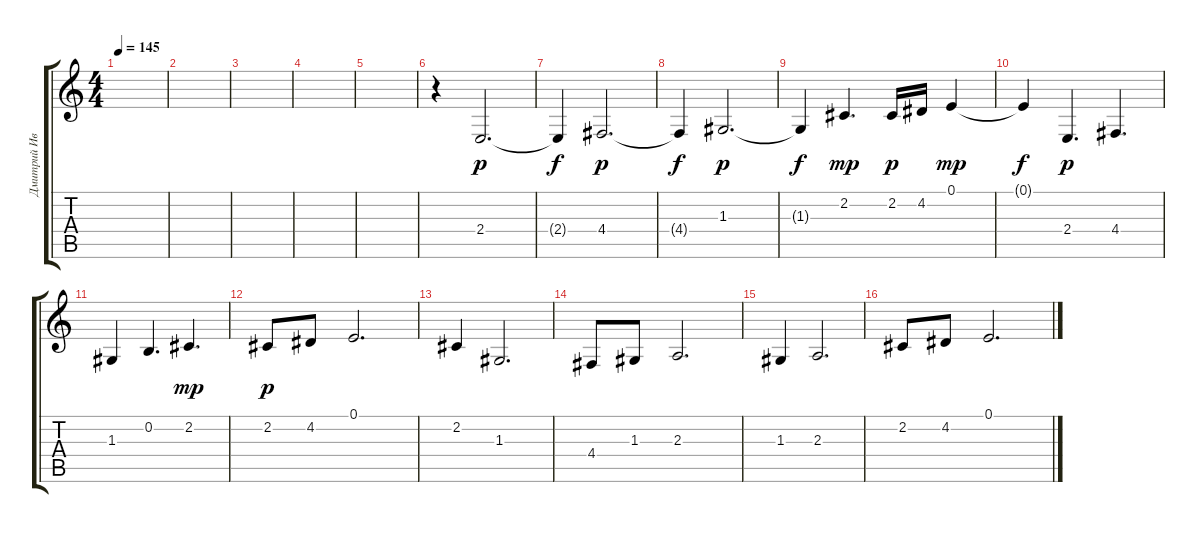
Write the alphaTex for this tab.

\track ("Дмитрий Иванов" "Дмитрий Ив") {instrument frenchhorn}
\staff {score tabs}
\tuning (E4 B3 G3 D3 A2 E2) {hide}
\ts (4 4)
\tempo 145
\clef g2
\ks c
|
|
|
|
|
r.4 2.4.2{d dy p} |
2.4{t}.4{dy f} 4.4.2{d dy p} |
4.4{t}.4{dy f} 1.3.2{d dy p} |
1.3{t}.4{dy f} 2.2.4{d dy mp} 2.2.16{dy p} 4.2.16 0.1.4{dy mp} |
0.1{t}.4{dy f} 2.4.4{d dy p} 4.4.4{d} |
1.3.4 0.2.4{d} 2.2.4{d dy mp} |
2.2.8{dy p} 4.2.8 0.1.2{d} |
2.2.4 1.3.2{d} |
4.4.8 1.3.8 2.3.2{d} |
1.3.4 2.3.2{d} |
2.2.8 4.2.8 0.1.2{d}
